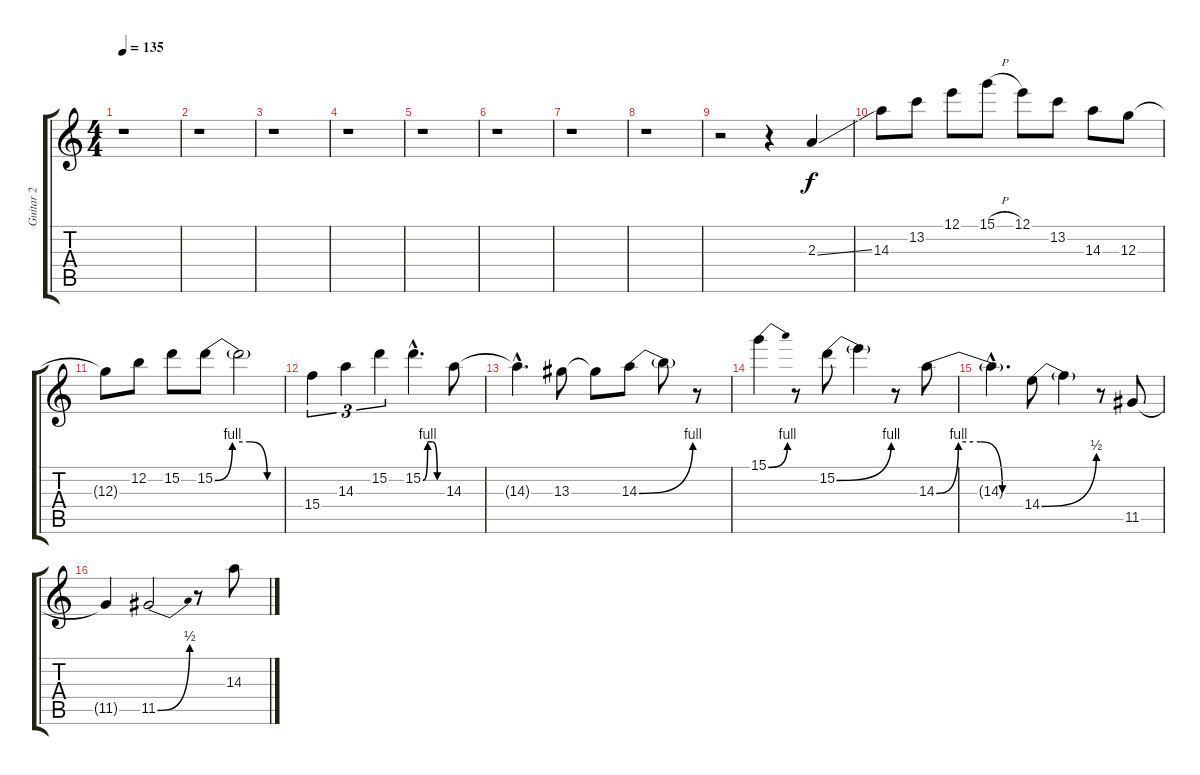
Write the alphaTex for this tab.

\track ("Guitar 2" "Guitar 2") {instrument distortionguitar}
\staff {score tabs}
\tuning (E4 B3 G3 D3 A2 E2) {hide}
\ts (4 4)
\tempo 135
\clef g2
\ks c
r.1{dy f} |
r.1 |
r.1 |
r.1 |
r.1 |
r.1 |
r.1 |
r.1 |
r.2 r.4 2.3{ss}.4 |
14.3.8 13.2.8 12.1.8 15.1{h}.8 12.1.8 13.2.8 14.3.8 12.3.8 |
12.3{t}.8 12.2.8 15.2.8 15.2{be (custom 0 0 15 4 30 4 45 0 60 0)}.8 15.2{t}.2 |
15.4.4{tu (3 2)} 14.3.4{tu (3 2)} 15.2.4{tu (3 2)} 15.2{be (custom 0 0 15 4 30 4 45 0 60 0) hac}.4{d} 14.3.8 |
14.3{hac t}.4{d} 13.3.8 13.3{t}.8 14.3{be (bend 0 0 60 4)}.8 14.3{t}.8 r.8 |
15.1{be (bend 0 0 60 4)}.4 r.8 15.2{be (bend 0 0 60 4)}.8 15.2{t}.4 r.8 14.3{be (custom 0 0 15 4 30 4 45 0 60 0)}.8 |
14.3{hac t}.4{d} 14.4{be (bend 0 0 60 2)}.8 14.4{t}.4 r.8 11.5.8 |
11.5{t}.4 11.5{be (bend 0 0 60 2)}.2 r.8 14.3.8
